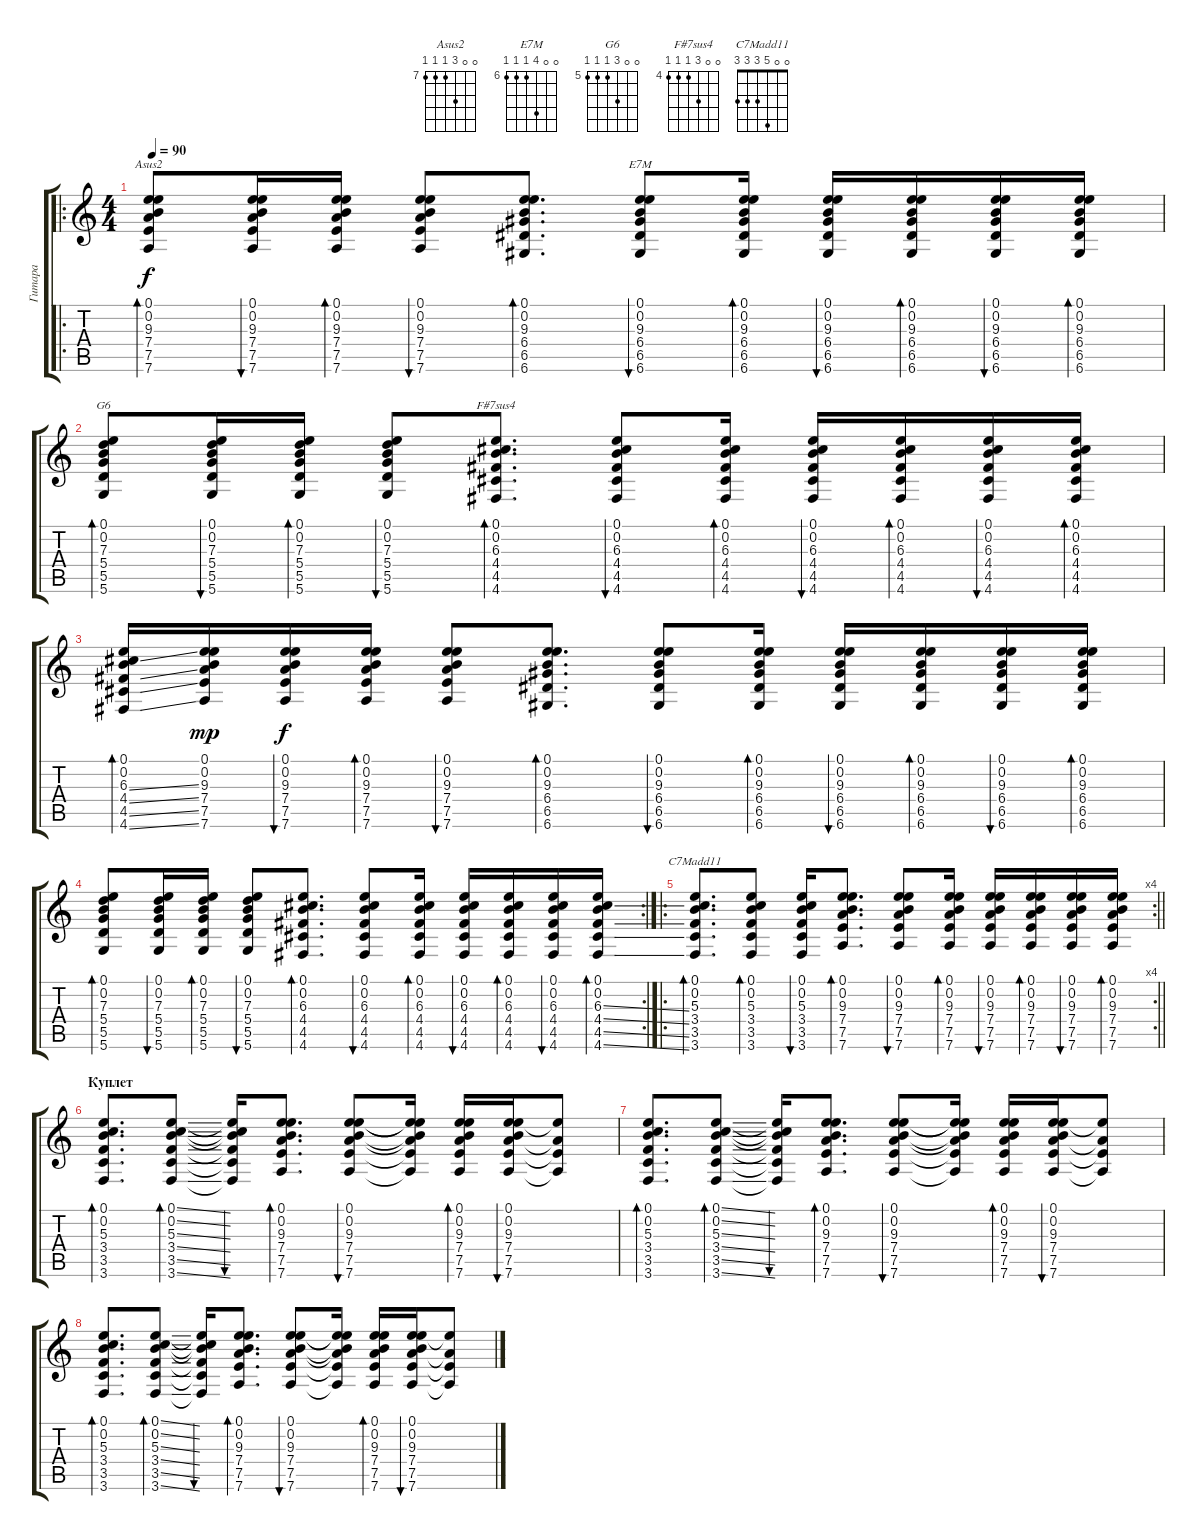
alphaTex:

\track ("Гитара" "Гитара") {instrument acousticguitarsteel}
\staff {score tabs}
\tuning (E4 B3 G3 D3 A2 D2) {hide}
\chord ("Asus2" 0 0 9 7 7 7) {firstfret 7}
\chord ("E7M" 0 0 9 6 6 6) {firstfret 6}
\chord ("G6" 0 0 7 5 5 5) {firstfret 5}
\chord ("F#7sus4" 0 0 6 4 4 4) {firstfret 4}
\chord ("C7Madd11" 0 0 5 3 3 3)
\ro
\ts (4 4)
\tempo 90
\clef g2
\ks c
(0.1 0.2 9.3 7.4 7.5 7.6).8{bd 60 ch "Asus2" dy f instrument acousticguitarsteel} (0.1 0.2 9.3 7.4 7.5 7.6).16{bu 60} (0.1 0.2 9.3 7.4 7.5 7.6).16{bd 60} (0.1 0.2 9.3 7.4 7.5 7.6).8{bu 60} (0.1 0.2 9.3 6.4 6.5 6.6).8{d bd 60} (0.1 0.2 9.3 6.4 6.5 6.6).8{bu 60 ch "E7M"} (0.1 0.2 9.3 6.4 6.5 6.6).16{bd 60} (0.1 0.2 9.3 6.4 6.5 6.6).16{bu 60} (0.1 0.2 9.3 6.4 6.5 6.6).16{bd 60} (0.1 0.2 9.3 6.4 6.5 6.6).16{bu 60} (0.1 0.2 9.3 6.4 6.5 6.6).16{bd 60} |
(0.1 0.2 7.3 5.4 5.5 5.6).8{bd 60 ch "G6"} (0.1 0.2 7.3 5.4 5.5 5.6).16{bu 60} (0.1 0.2 7.3 5.4 5.5 5.6).16{bd 60} (0.1 0.2 7.3 5.4 5.5 5.6).8{bu 60} (0.1 0.2 6.3 4.4 4.5 4.6).8{d bd 60 ch "F#7sus4"} (0.1 0.2 6.3 4.4 4.5 4.6).8{bu 60} (0.1 0.2 6.3 4.4 4.5 4.6).16{bd 60} (0.1 0.2 6.3 4.4 4.5 4.6).16{bu 60} (0.1 0.2 6.3 4.4 4.5 4.6).16{bd 60} (0.1 0.2 6.3 4.4 4.5 4.6).16{bu 60} (0.1 0.2 6.3 4.4 4.5 4.6).16{bd 60} |
(0.1 0.2 6.3{ss} 4.4{ss} 4.5{ss} 4.6{ss}).16{bd 60} (0.1 0.2 9.3 7.4 7.5 7.6).16{dy mp} (0.1 0.2 9.3 7.4 7.5 7.6).16{bu 60 dy f} (0.1 0.2 9.3 7.4 7.5 7.6).16{bd 60} (0.1 0.2 9.3 7.4 7.5 7.6).8{bu 60} (0.1 0.2 9.3 6.4 6.5 6.6).8{d bd 60} (0.1 0.2 9.3 6.4 6.5 6.6).8{bu 60} (0.1 0.2 9.3 6.4 6.5 6.6).16{bd 60} (0.1 0.2 9.3 6.4 6.5 6.6).16{bu 60} (0.1 0.2 9.3 6.4 6.5 6.6).16{bd 60} (0.1 0.2 9.3 6.4 6.5 6.6).16{bu 60} (0.1 0.2 9.3 6.4 6.5 6.6).16{bd 60} |
\rc 2
(0.1 0.2 7.3 5.4 5.5 5.6).8{bd 60} (0.1 0.2 7.3 5.4 5.5 5.6).16{bu 60} (0.1 0.2 7.3 5.4 5.5 5.6).16{bd 60} (0.1 0.2 7.3 5.4 5.5 5.6).8{bu 60} (0.1 0.2 6.3 4.4 4.5 4.6).8{d bd 60} (0.1 0.2 6.3 4.4 4.5 4.6).8{bu 60} (0.1 0.2 6.3 4.4 4.5 4.6).16{bd 60} (0.1 0.2 6.3 4.4 4.5 4.6).16{bu 60} (0.1 0.2 6.3 4.4 4.5 4.6).16{bd 60} (0.1 0.2 6.3 4.4 4.5 4.6).16{bu 60} (0.1 0.2 6.3{ss} 4.4{ss} 4.5{ss} 4.6{ss}).16{bd 60} |
\ro
\rc 4
\barLineRight lightlight
(0.1 0.2 5.3 3.4 3.5 3.6).8{d bd 60 ch "C7Madd11"} (0.1 0.2 5.3 3.4 3.5 3.6).8{bd 60} (0.1 0.2 5.3 3.4 3.5 3.6).16{bu 60} (0.1 0.2 9.3 7.4 7.5 7.6).8{d bd 60} (0.1 0.2 9.3 7.4 7.5 7.6).8{bu 60} (0.1 0.2 9.3 7.4 7.5 7.6).16{bd 60} (0.1 0.2 9.3 7.4 7.5 7.6).16{bu 60} (0.1 0.2 9.3 7.4 7.5 7.6).16{bd 60} (0.1 0.2 9.3 7.4 7.5 7.6).16{bu 60} (0.1 0.2 9.3 7.4 7.5 7.6).16{bd 60} |
\section ("" "Куплет")
(0.1 0.2 5.3 3.4 3.5 3.6).8{d bd 60} (0.1{ss} 0.2{ss} 5.3{ss} 3.4{ss} 3.5{ss} 3.6{ss}).8{bd 60} (0.1{t} 0.2{t} 5.3{t} 3.4{t} 3.5{t} 3.6{t}).16{bu 60} (0.1 0.2 9.3 7.4 7.5 7.6).8{d bd 60} (0.1 0.2 9.3 7.4 7.5 7.6).8{bu 60} (0.1{t} 0.2{t} 9.3{t} 7.4{t} 7.5{t} 7.6{t}).16 (0.1 0.2 9.3 7.4 7.5 7.6).16{bd 60} (0.1 0.2 9.3 7.4 7.5 7.6).16{bu 60} (9.3{t} 7.4{t} 7.5{t} 7.6{t}).8 |
(0.1 0.2 5.3 3.4 3.5 3.6).8{d bd 60} (0.1{ss} 0.2{ss} 5.3{ss} 3.4{ss} 3.5{ss} 3.6{ss}).8{bd 60} (0.1{t} 0.2{t} 5.3{t} 3.4{t} 3.5{t} 3.6{t}).16{bu 60} (0.1 0.2 9.3 7.4 7.5 7.6).8{d bd 60} (0.1 0.2 9.3 7.4 7.5 7.6).8{bu 60} (0.1{t} 0.2{t} 9.3{t} 7.4{t} 7.5{t} 7.6{t}).16 (0.1 0.2 9.3 7.4 7.5 7.6).16{bd 60} (0.1 0.2 9.3 7.4 7.5 7.6).16{bu 60} (9.3{t} 7.4{t} 7.5{t} 7.6{t}).8 |
(0.1 0.2 5.3 3.4 3.5 3.6).8{d bd 60} (0.1{ss} 0.2{ss} 5.3{ss} 3.4{ss} 3.5{ss} 3.6{ss}).8{bd 60} (0.1{t} 0.2{t} 5.3{t} 3.4{t} 3.5{t} 3.6{t}).16{bu 60} (0.1 0.2 9.3 7.4 7.5 7.6).8{d bd 60} (0.1 0.2 9.3 7.4 7.5 7.6).8{bu 60} (0.1{t} 0.2{t} 9.3{t} 7.4{t} 7.5{t} 7.6{t}).16 (0.1 0.2 9.3 7.4 7.5 7.6).16{bd 60} (0.1 0.2 9.3 7.4 7.5 7.6).16{bu 60} (9.3{t} 7.4{t} 7.5{t} 7.6{t}).8
